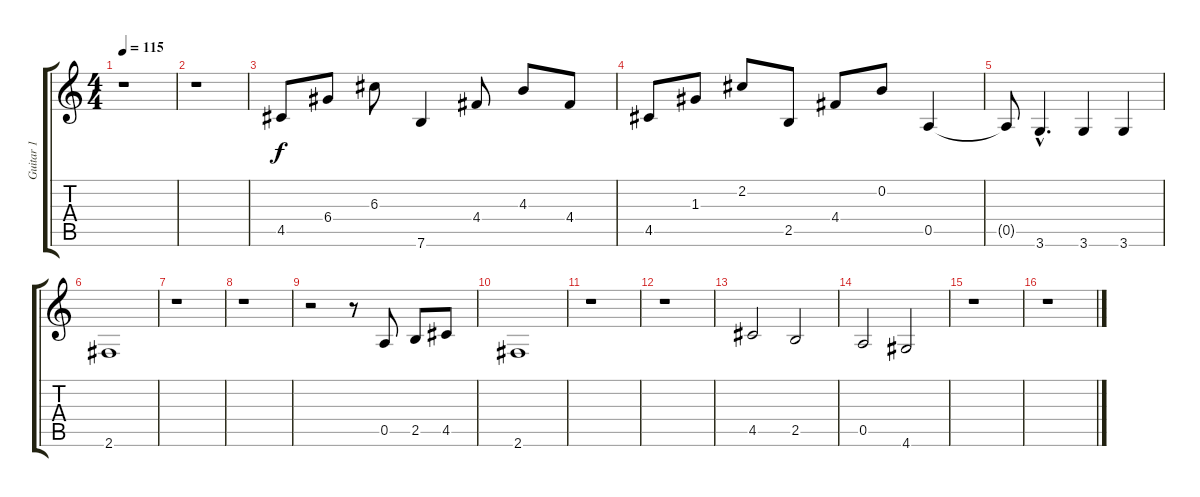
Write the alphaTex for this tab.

\track ("Guitar 1" "Guitar 1") {instrument distortionguitar}
\staff {score tabs}
\tuning (E4 B3 G3 D3 A2 E2) {hide}
\ts (4 4)
\tempo 115
\clef g2
\ks c
r.1{dy f} |
r.1 |
4.5.8 6.4.8 6.3.8 7.6.4 4.4.8 4.3.8 4.4.8 |
4.5.8 1.3.8 2.2.8 2.5.8 4.4.8 0.2.8 0.5.4 |
0.5{t}.8 3.6{hac}.4{d} 3.6.4 3.6.4 |
2.6.1 |
r.1 |
r.1 |
r.2 r.8 0.5.8 2.5.8 4.5.8 |
2.6.1 |
r.1 |
r.1 |
4.5.2 2.5.2 |
0.5.2 4.6.2 |
r.1 |
r.1
